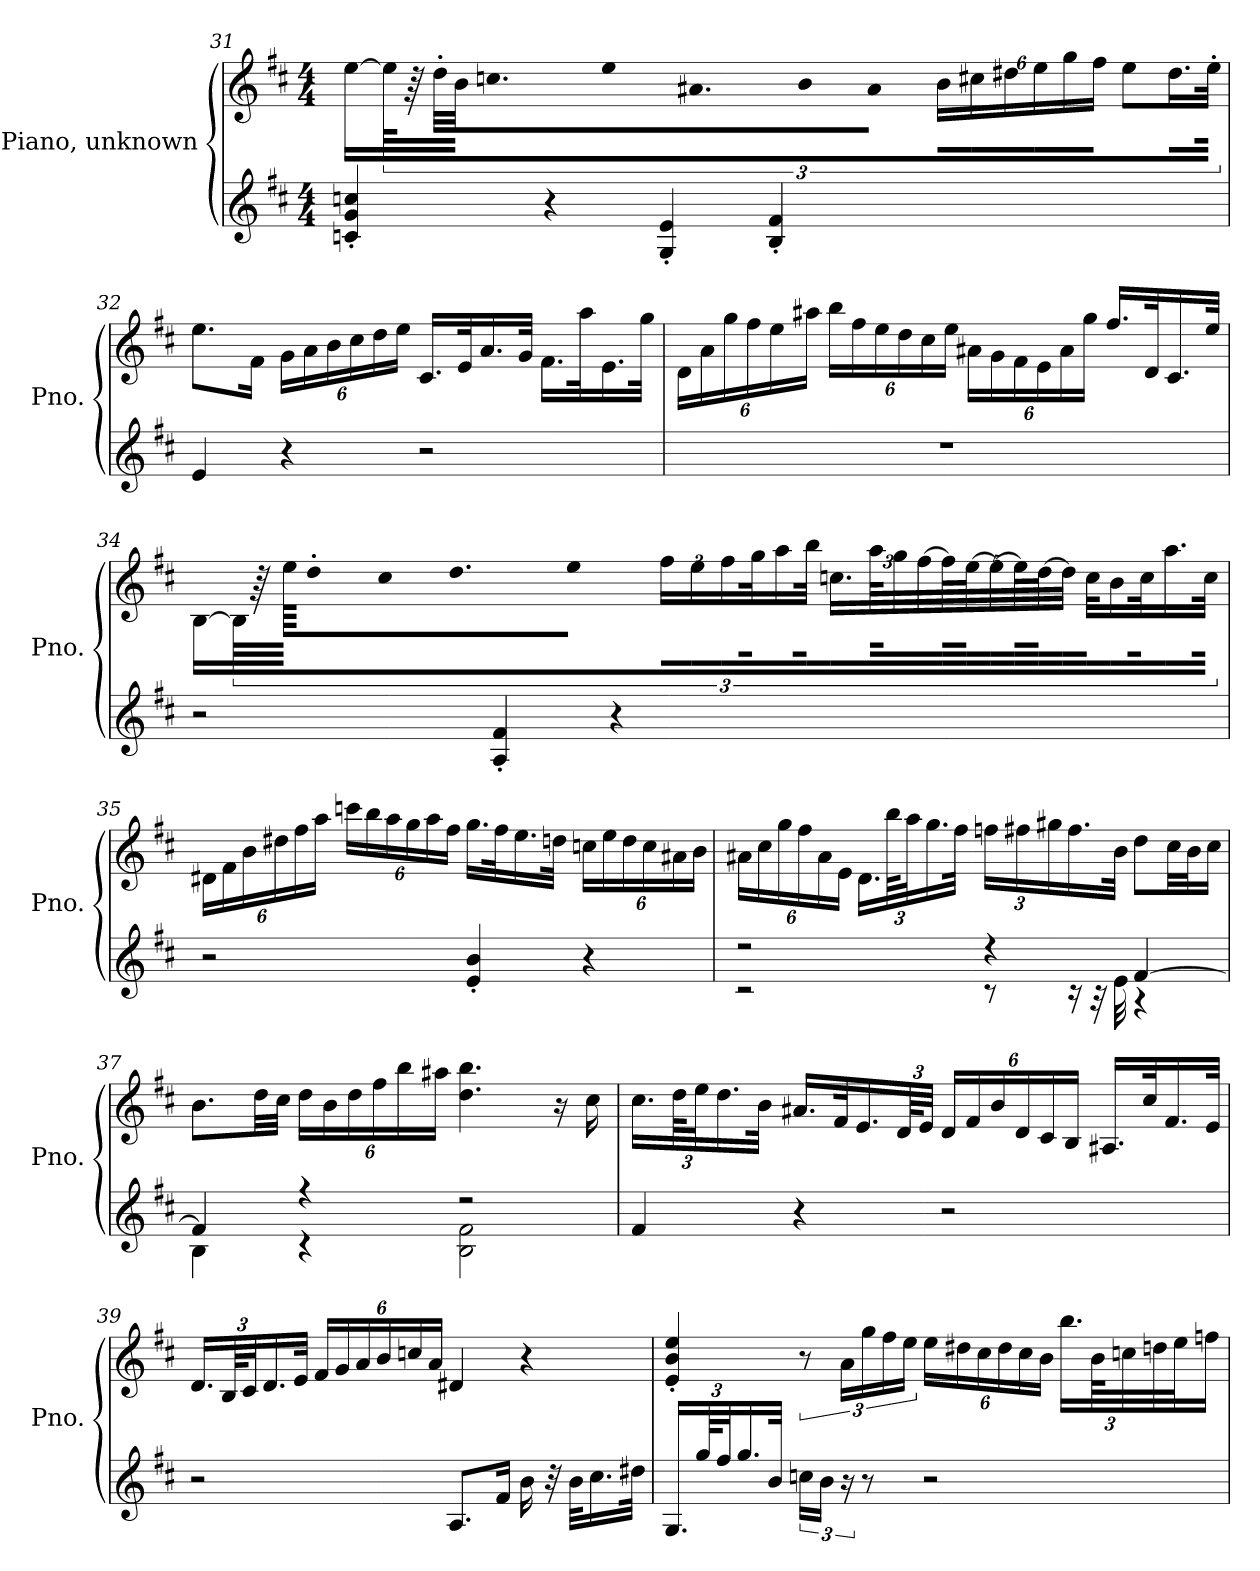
**kern	**kern
*part1	*part1
*staff2	*staff1
*I"Piano, unknown	*
*I'Pno.	*
!!LO:LB:g=z
*clefG2	*clefG2
*k[f#c#]	*k[f#c#]
*M4/4	*M4/4
=31	=31
4cn/' 4g/' 4ccn/'	[16ee\LL
.	96ee\JJkk]
.	96r
.	48dd'\LLL
.	48b\J
.	16.ccn\
.	32ee\JK
4r	8.a#X\
.	32b\LL
.	32a#\JJJ
*	*Xbrackettup
4G/' 4e/'	24b\LL
.	24cc#X\
.	24dd#X\
.	24ee\
.	24gg\
.	24ff#\JJ
4B/' 4f#/'	8ee\L
.	16.dd#\L
.	32ee'\JJk
=32	=32
4e/	8.ee\L
.	16f#\Jk
4r	24g\LL
.	24a\
.	24b\
.	24cc#\
.	24dd\
.	24ee\JJ
2r	16.c#/LL
.	32e/K
.	16.a/
.	32g/JJk
.	16.f#\LL
.	32aa\K
.	16.e\
.	32gg\JJk
!!LO:LB:g=z
=33	=33
1r	24d\LL
.	24a\
.	24gg\
.	24ff#\
.	24ee\
.	24aa#X\JJ
.	24bb\LL
.	24ff#\
.	24ee\
.	24dd\
.	24cc#\
.	24ee\JJ
.	24a#X\LL
.	24g\
.	24f#\
.	24e\
.	24a#\
.	24gg\JJ
.	16.ff#/LL
.	32d/K
.	16.c#/
.	32ee/JJk
!!LO:LB:g=z
=34	=34
2r	[16B/LL
*	*brackettup
.	96B/JJkk]
.	96r
.	96ee\LLLL
.	64dd'\
.	64cc#\JJ
.	16.dd\
.	32ee\JJk
*	*Xbrackettup
.	24ff#\LL
.	24ee\
.	24ff#\
.	32gg\K
.	16aa\
.	32bb\JJk
4A/' 4f#/'	16.ccn\LL
.	96aa\KL
.	48gg\
.	[40ff#\
.	80ff#\L]
.	[80ee\J
.	40ee\_
.	80ee\L]
.	[80dd\J
.	40dd\JJJ]
4r	32cc\KLL
.	16b\
.	32cc\K
.	16.aa\
.	32cc\JJk
!!LO:PB:g=z
=35	=35
2r	24d#X\LL
.	24f#\
.	24b\
.	24dd#X\
.	24ff#\
.	24aa\JJ
.	24cccn\LL
.	24bb\
.	24aa\
.	24gg\
.	24aa\
.	24ff#\JJ
4e/' 4b/'	16.gg\LL
.	32ff#\K
.	16.ee\
.	32ddn\JJk
4r	24ccn\LL
.	24ee\
.	24dd\
.	24cc\
.	24a#X\
.	24b\JJ
!!LO:LB:g=z
=36	=36
*^	*
2r	2r	24a#X\LL
.	.	24cc#\
.	.	24gg\
.	.	24ff#\
.	.	24a#\
.	.	24e\JJ
.	.	16.d\LL
.	.	96bb\KL
.	.	48aa\J
.	.	16.gg\
.	.	32ff#\JJk
4r	8r	24ffn\LL
.	.	24ff#X\
.	.	24gg#X\
.	16r	16.ff#\
.	32r	.
.	32e\	32b\JJk
[4f#/	4r	8dd\L
.	.	32cc#\LL
.	.	32b\J
.	.	16cc#\JJ
=37	=37	=37
4f#/]	4B\	8.b\L
.	.	32dd\LL
.	.	32cc#\JJJ
4r	4r	24dd\LL
.	.	24b\
.	.	24dd\
.	.	24ff#\
.	.	24bb\
.	.	24aa#X\JJ
2r	2B\ 2f#\	4.dd\ 4.bb\
.	.	16r
.	.	16cc#\
*v	*v	*
!!LO:LB:g=z
=38	=38
4f#/	16.cc#\LL
.	96dd\KL
.	48ee\J
.	16.dd\
.	32b\JJk
4r	16.a#X/LL
.	32f#/K
.	16.e/
.	96d/KL
.	48e/JJJ
2r	24d/LL
.	24f#/
.	24b/
.	24d/
.	24c#/
.	24B/JJ
.	16.A#X/LL
.	32cc#/K
.	16.f#/
.	32e/JJk
!!LO:LB:g=z
=39	=39
2r	16.d/LL
.	96B/KL
.	48c#/J
.	16.d/
.	32e/JJk
.	24f#/LL
.	24g/
.	24a/
.	24b/
.	24ccn/
.	24a/JJ
8.A/L	4d#X/
16f#/Jk	.
16b\	4r
32r	.
32b\KLL	.
16.cc#\	.
32dd#X\JJk	.
!!LO:LB:g=z
=40	=40
16.G/LL	4e/' 4b/' 4ee/'
*Xbrackettup	*
96gg/KL	.
48ff#/J	.
16.gg/	.
32b/JJk	.
*brackettup	*brackettup
24ccn\LL	12r
24b\JJ	.
24r	24a\LL
*	*Xbrackettup
8r	24gg\
.	24ff#\
.	24ee\JJ
2r	24ee\LL
.	24dd#X\
.	24cc#\
.	24dd#\
.	24cc#\
.	24b\JJ
.	16.bb\LL
.	96b\KL
.	48ccn\
.	32ddn\
.	32ee\J
.	16ffn\JJ
=	=
*-	*-
